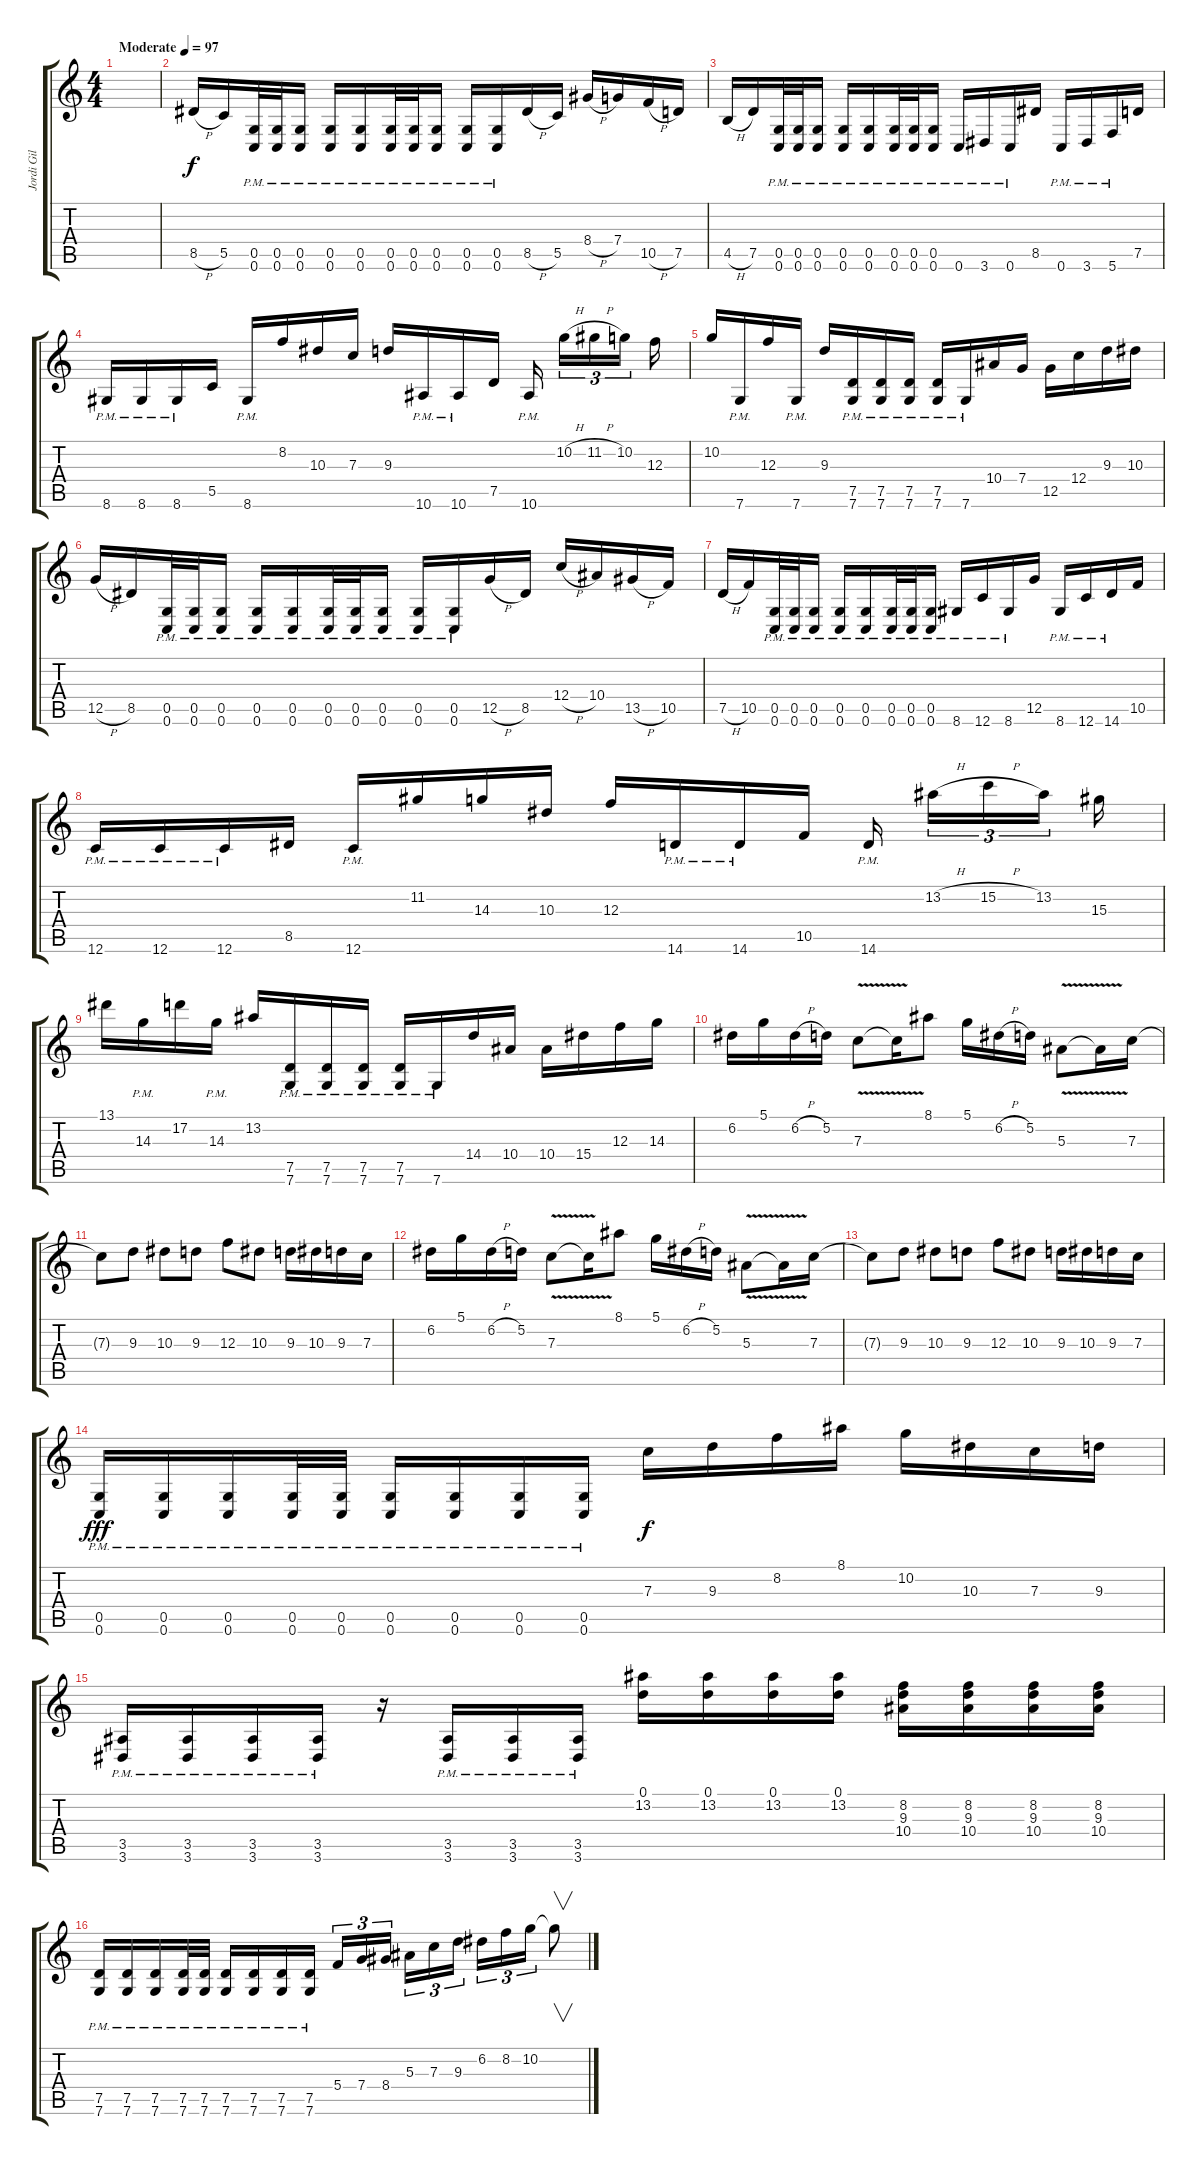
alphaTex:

\track ("Jordi Gil" "Jordi Gil") {instrument overdrivenguitar}
\staff {score tabs}
\tuning (D4 A3 F3 C3 G2 C2) {hide}
\ts (4 4)
\tempo (97 "Moderate")
\clef g2
\ks c
|
8.5{h}.16 5.5.16 (0.5{pm} 0.6{pm}).32 (0.5{pm} 0.6{pm}).32 (0.5{pm} 0.6{pm}).16 (0.5{pm} 0.6{pm}).16 (0.5{pm} 0.6{pm}).16 (0.5{pm} 0.6{pm}).32 (0.5{pm} 0.6{pm}).32 (0.5{pm} 0.6{pm}).16 (0.5{pm} 0.6{pm}).16 (0.5{pm} 0.6{pm}).16 8.5{h}.16 5.5.16 8.4{h}.16 7.4.16 10.5{h}.16 7.5.16 |
4.5{h}.16 7.5.16 (0.5{pm} 0.6{pm}).32 (0.5{pm} 0.6{pm}).32 (0.5{pm} 0.6{pm}).16 (0.5{pm} 0.6{pm}).16 (0.5{pm} 0.6{pm}).16 (0.5{pm} 0.6{pm}).32 (0.5{pm} 0.6{pm}).32 (0.5{pm} 0.6{pm}).16 0.6{pm}.16 3.6{pm}.16 0.6{pm}.16 8.5.16 0.6{pm}.16 3.6{pm}.16 5.6{pm}.16 7.5.16 |
8.6{pm}.16 8.6{pm}.16 8.6{pm}.16 5.5.16 8.6{pm}.16 8.2.16 10.3.16 7.3.16 9.3.16 10.6{pm}.16 10.6{pm}.16 7.5.16 10.6{pm}.16{beam splitsecondary} 10.2{h}.16{tu (3 2)} 11.2{h}.16{tu (3 2)} 10.2.16{tu (3 2) beam splitsecondary} 12.3.16 |
10.2.16 7.6{pm}.16 12.3.16 7.6{pm}.16 9.3.16 (7.5{pm} 7.6{pm}).16 (7.5{pm} 7.6{pm}).16 (7.5{pm} 7.6{pm}).16 (7.5{pm} 7.6{pm}).16 7.6{pm}.16 10.4.16 7.4.16 12.5.16 12.4.16 9.3.16 10.3.16 |
12.5{h}.16 8.5.16 (0.5{pm} 0.6{pm}).32 (0.5{pm} 0.6{pm}).32 (0.5{pm} 0.6{pm}).16 (0.5{pm} 0.6{pm}).16 (0.5{pm} 0.6{pm}).16 (0.5{pm} 0.6{pm}).32 (0.5{pm} 0.6{pm}).32 (0.5{pm} 0.6{pm}).16 (0.5{pm} 0.6{pm}).16 (0.5{pm} 0.6{pm}).16 12.5{h}.16 8.5.16 12.4{h}.16 10.4.16 13.5{h}.16 10.5.16 |
7.5{h}.16 10.5.16 (0.5{pm} 0.6{pm}).32 (0.5{pm} 0.6{pm}).32 (0.5{pm} 0.6{pm}).16 (0.5{pm} 0.6{pm}).16 (0.5{pm} 0.6{pm}).16 (0.5{pm} 0.6{pm}).32 (0.5{pm} 0.6{pm}).32 (0.5{pm} 0.6{pm}).16 8.6{pm}.16 12.6{pm}.16 8.6{pm}.16 12.5.16 8.6{pm}.16 12.6{pm}.16 14.6{pm}.16 10.5.16 |
12.6{pm}.16 12.6{pm}.16 12.6{pm}.16 8.5.16 12.6{pm}.16 11.2.16 14.3.16 10.3.16 12.3.16 14.6{pm}.16 14.6{pm}.16 10.5.16 14.6{pm}.16{beam splitsecondary} 13.2{h}.16{tu (3 2)} 15.2{h}.16{tu (3 2)} 13.2.16{tu (3 2) beam splitsecondary} 15.3.16 |
13.1.16 14.3{pm}.16 17.2.16 14.3{pm}.16 13.2.16 (7.5{pm} 7.6{pm}).16 (7.5{pm} 7.6{pm}).16 (7.5{pm} 7.6{pm}).16 (7.5{pm} 7.6{pm}).16 7.6{pm}.16 14.4.16 10.4.16 10.4.16 15.4.16 12.3.16 14.3.16 |
6.2.16{volume 16 balance 9} 5.1.16 6.2{h}.16 5.2.16 7.3{v}.8 7.3{t}.16 8.1.8 5.1.16 6.2{h}.16 5.2.16 5.3{v}.8 5.3{t}.16 7.3.16 |
7.3{t}.8 9.3.8 10.3.8 9.3.8 12.3.8 10.3.8 9.3.16 10.3.16 9.3.16 7.3.16 |
6.2.16 5.1.16 6.2{h}.16 5.2.16 7.3{v}.8 7.3{t}.16 8.1.8 5.1.16 6.2{h}.16 5.2.16 5.3{v}.8 5.3{t}.16 7.3.16 |
7.3{t}.8 9.3.8 10.3.8 9.3.8 12.3.8 10.3.8 9.3.16 10.3.16 9.3.16 7.3.16 |
(0.5{pm} 0.6{pm}).16{dy fff volume 12 balance 1} (0.5{pm} 0.6{pm}).16 (0.5{pm} 0.6{pm}).16 (0.5{pm} 0.6{pm}).32 (0.5{pm} 0.6{pm}).32 (0.5{pm} 0.6{pm}).16 (0.5{pm} 0.6{pm}).16 (0.5{pm} 0.6{pm}).16 (0.5{pm} 0.6{pm}).16 7.3.16{dy f} 9.3.16 8.2.16 8.1.16 10.2.16 10.3.16 7.3.16 9.3.16 |
(3.5{pm} 3.6{pm}).16 (3.5{pm} 3.6{pm}).16 (3.5{pm} 3.6{pm}).16 (3.5{pm} 3.6{pm}).16 r.16 (3.5{pm} 3.6{pm}).16 (3.5{pm} 3.6{pm}).16 (3.5{pm} 3.6{pm}).16 (0.1 13.2).16 (0.1 13.2).16 (0.1 13.2).16 (0.1 13.2).16 (8.2 9.3 10.4).16 (8.2 9.3 10.4).16 (8.2 9.3 10.4).16 (8.2 9.3 10.4).16 |
(7.5{pm} 7.6{pm}).16 (7.5{pm} 7.6{pm}).16 (7.5{pm} 7.6{pm}).16 (7.5{pm} 7.6{pm}).32 (7.5{pm} 7.6{pm}).32 (7.5{pm} 7.6{pm}).16 (7.5{pm} 7.6{pm}).16 (7.5{pm} 7.6{pm}).16 (7.5{pm} 7.6{pm}).16 5.4.16{tu (3 2)} 7.4.16{tu (3 2)} 8.4.16{tu (3 2) beam splitsecondary} 5.3.16{tu (3 2)} 7.3.16{tu (3 2)} 9.3.16{tu (3 2)} 6.2.16{tu (3 2)} 8.2.16{tu (3 2)} 10.2.16{tu (3 2)} 10.2{t}.8{v}
